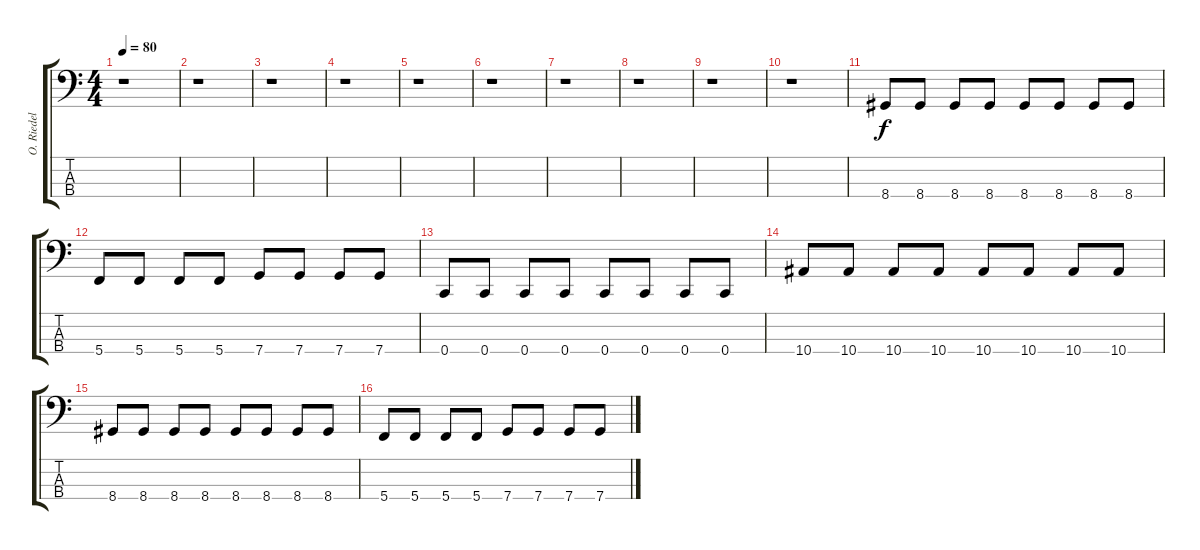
\track ("O. Riedel" "O. Riedel") {instrument electricbassfinger}
\staff {score tabs}
\tuning (F2 C2 G1 C1) {hide}
\ts (4 4)
\tempo 80
\clef f4
\ks c
r.1{dy f} |
r.1 |
r.1 |
r.1 |
r.1 |
r.1 |
r.1 |
r.1 |
r.1 |
r.1 |
8.4.8 8.4.8 8.4.8 8.4.8 8.4.8 8.4.8 8.4.8 8.4.8 |
5.4.8 5.4.8 5.4.8 5.4.8 7.4.8 7.4.8 7.4.8 7.4.8 |
0.4.8 0.4.8 0.4.8 0.4.8 0.4.8 0.4.8 0.4.8 0.4.8 |
10.4.8 10.4.8 10.4.8 10.4.8 10.4.8 10.4.8 10.4.8 10.4.8 |
8.4.8 8.4.8 8.4.8 8.4.8 8.4.8 8.4.8 8.4.8 8.4.8 |
5.4.8 5.4.8 5.4.8 5.4.8 7.4.8 7.4.8 7.4.8 7.4.8
